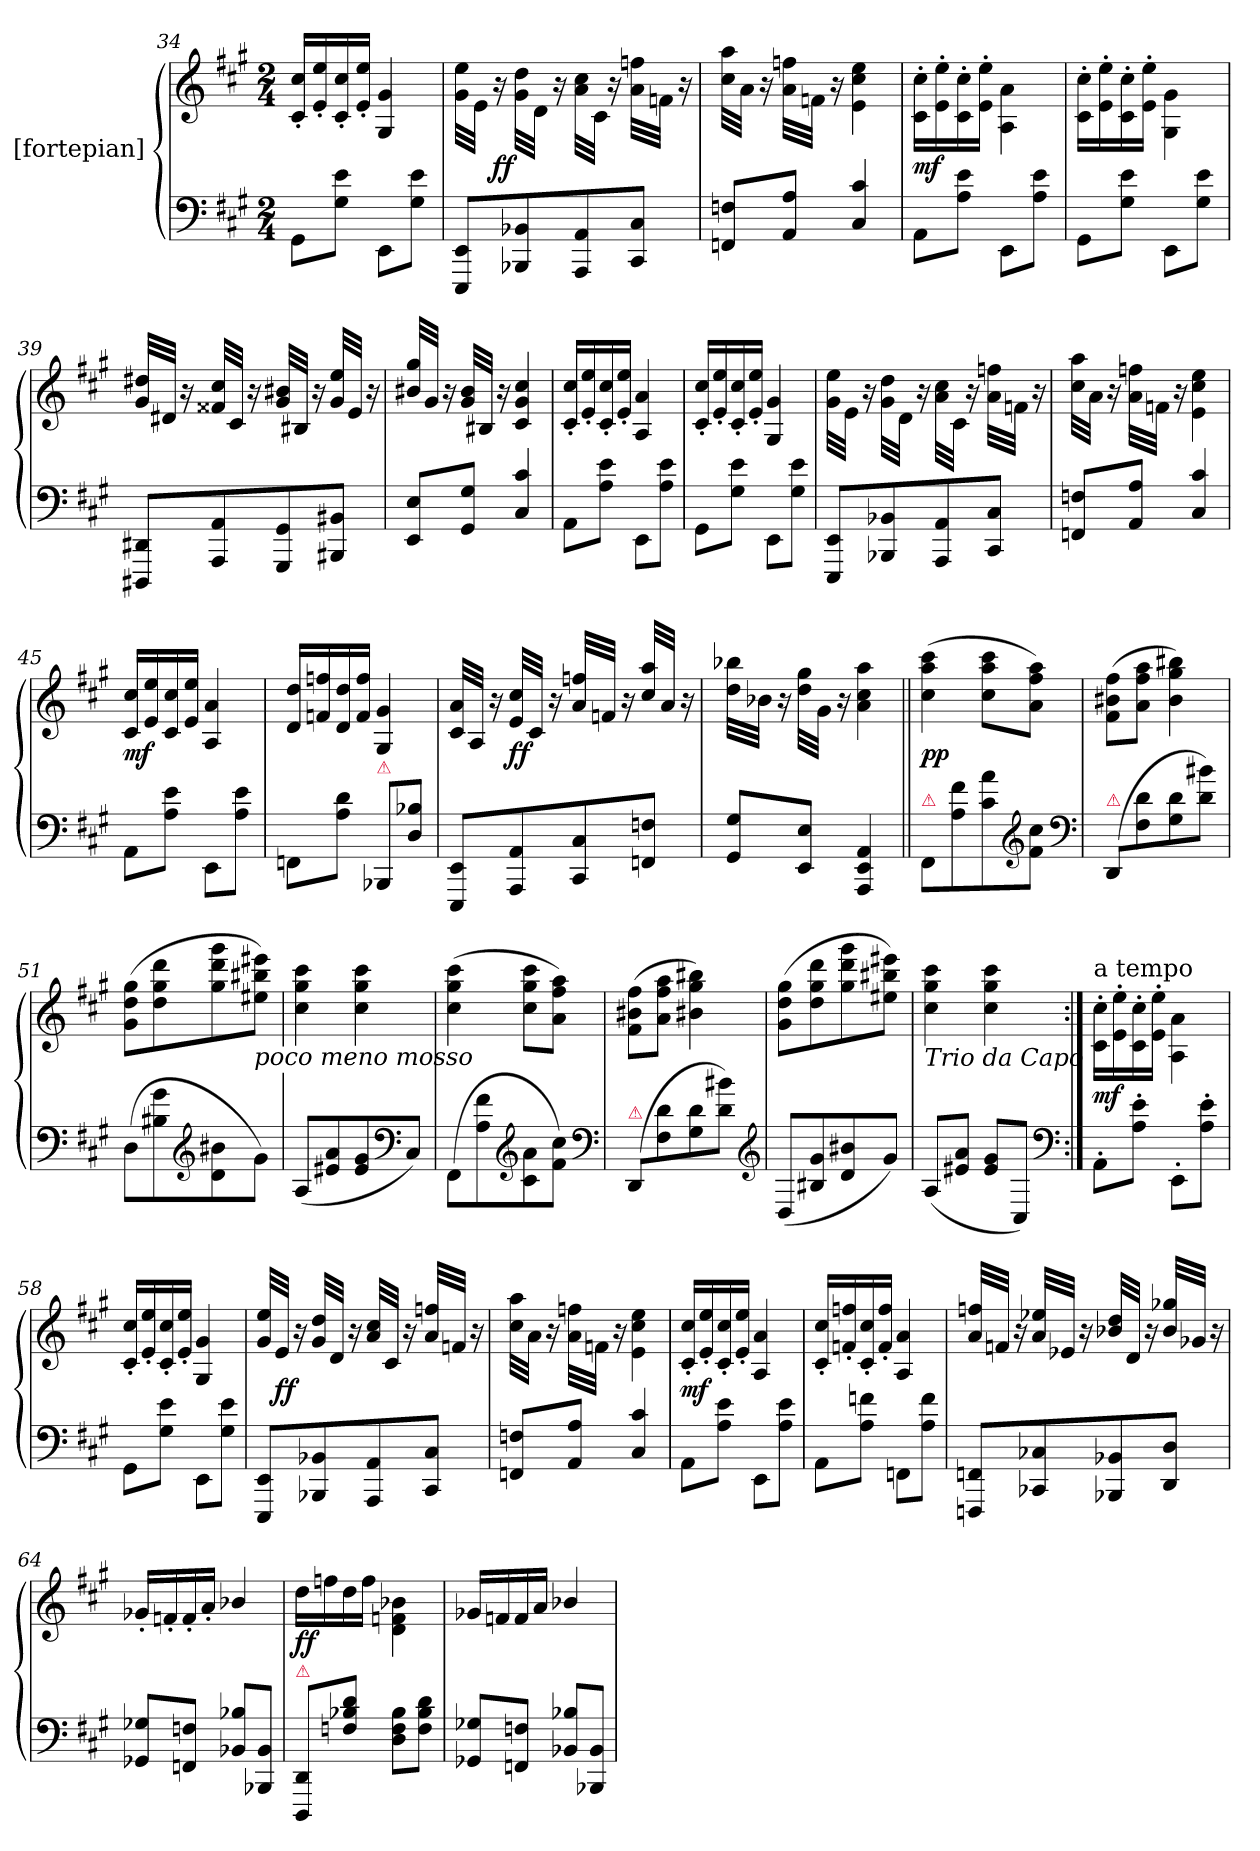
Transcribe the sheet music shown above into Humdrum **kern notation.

**kern	**kern	**dynam
*part2	*part1	*part1
*staff2	*staff1	*staff1
*I"[fortepian]	*I"[fortepian]	*
*clefF4	*clefG2	*
*k[f#c#g#]	*k[f#c#g#]	*
*f#:	*f#:	*
*M2/4	*M2/4	*
=34	=34	=34
8GG#\L	16c#'/ 16cc#'/LL	.
.	16e'/ 16ee'/	.
8G#\ 8e\J	16c#'/ 16cc#'/	.
.	16e'/ 16ee'/JJ	.
8EE\L	4G#/ 4g#/	.
8G#\ 8e\J	.	.
=35	=35	=35
8EEE/ 8EE/L	32g#\ 32ee\LLL	.
.	32e\JJJ	.
.	16r	ff
8BBB-X/ 8BB-X/	32g#\ 32dd\LLL	.
.	32d\JJJ	.
.	16r	.
8AAA/ 8AA/	32a\ 32cc#\LLL	.
.	32c#\JJJ	.
.	16r	.
8CC#/ 8C#/J	32a\ 32ffn\LLL	.
.	32fn\JJJ	.
.	16r	.
=36	=36	=36
8FFn/ 8Fn/L	32cc#\ 32aa\LLL	.
.	32a\JJJ	.
.	16r	.
8AA/ 8A/J	32a\ 32ffn\LLL	.
.	32fn\JJJ	.
.	16r	.
4C#/ 4c#/	4e\ 4cc#\ 4ee\	.
=37	=37	=37
8AA\L	16c#'\ 16cc#'\LL	mf
.	16e'\ 16ee'\	.
8A\ 8e\J	16c#'\ 16cc#'\	.
.	16e'\ 16ee'\JJ	.
8EE\L	4A\ 4a\	.
8A\ 8e\J	.	.
=38	=38	=38
8GG#\L	16c#'\ 16cc#'\LL	.
.	16e'\ 16ee'\	.
8G#\ 8e\J	16c#'\ 16cc#'\	.
.	16e'\ 16ee'\JJ	.
8EE\L	4G#\ 4g#\	.
8G#\ 8e\J	.	.
=39	=39	=39
8DDD#X/ 8DD#X/L	32g#/ 32dd#X/LLL	.
.	32d#X/JJJ	.
.	16r	.
8AAA/ 8AA/	32f##X/ 32cc#/LLL	.
.	32c#/JJJ	.
.	16r	.
8GGG#/ 8GG#/	32g#/ 32b#X/LLL	.
.	32B#X/JJJ	.
.	16r	.
8BBB#X/ 8BB#X/J	32g#/ 32ee/LLL	.
.	32e/JJJ	.
.	16r	.
=40	=40	=40
8EE/ 8E/L	32b#X/ 32gg#/LLL	.
.	32g#/JJJ	.
.	16r	.
8GG#/ 8G#/J	32g#/ 32b#/LLL	.
.	32B#X/JJJ	.
.	16r	.
4C#/ 4c#/	4c#/ 4g#/ 4cc#/	.
=41	=41	=41
8AA\L	16c#'/ 16cc#'/LL	.
.	16e'/ 16ee'/	.
8A\ 8e\J	16c#'/ 16cc#'/	.
.	16e'/ 16ee'/JJ	.
8EE\L	4A/ 4a/	.
8A\ 8e\J	.	.
=42	=42	=42
8GG#\L	16c#'/ 16cc#'/LL	.
.	16e'/ 16ee'/	.
8G#\ 8e\J	16c#'/ 16cc#'/	.
.	16e'/ 16ee'/JJ	.
8EE\L	4G#/ 4g#/	.
8G#\ 8e\J	.	.
=43	=43	=43
8EEE/ 8EE/L	32g#\ 32ee\LLL	.
.	32e\JJJ	.
.	16r	.
8BBB-X/ 8BB-X/	32g#\ 32dd\LLL	.
.	32d\JJJ	.
.	16r	.
8AAA/ 8AA/	32a\ 32cc#\LLL	.
.	32c#\JJJ	.
.	16r	.
8CC#/ 8C#/J	32a\ 32ffn\LLL	.
.	32fn\JJJ	.
.	16r	.
=44	=44	=44
8FFn/ 8Fn/L	32cc#\ 32aa\LLL	.
.	32a\JJJ	.
.	16r	.
8AA/ 8A/J	32a\ 32ffn\LLL	.
.	32fn\JJJ	.
.	16r	.
4C#/ 4c#/	4e\ 4cc#\ 4ee\	.
=45	=45	=45
8AA\L	16c#/ 16cc#/LL	mf
.	16e/ 16ee/	.
8A\ 8e\J	16c#/ 16cc#/	.
.	16e/ 16ee/JJ	.
8EE\L	4A/ 4a/	.
8A\ 8e\J	.	.
=46	=46	=46
8FFn\L	16d/ 16dd/LL	.
.	16fn/ 16ffn/	.
8A\ 8d\J	16d/ 16dd/	.
.	16f/ 16ff/JJ	.
!LO:TX:a:color=crimson:t=⚠	!	!
8BBB-X/L	4G#/ 4g#/	.
8D\ 8B-X\J	.	.
=47	=47	=47
8EEE/ 8EE/L	32c#/ 32a/LLL	.
.	32A/JJJ	.
.	16r	.
8AAA/ 8AA/	32e/ 32cc#/LLL	ff
.	32c#/JJJ	.
.	16r	.
8CC#/ 8C#/	32a/ 32ffn/LLL	.
.	32fn/JJJ	.
.	16r	.
8FFn/ 8Fn/J	32cc#/ 32aa/LLL	.
.	32a/JJJ	.
.	16r	.
=48	=48	=48
8GG#/ 8G#/L	32dd\ 32bb-X\LLL	.
.	32b-X\JJJ	.
.	16r	.
8EE/ 8E/J	32dd\ 32gg#\LLL	.
.	32g#\JJJ	.
.	16r	.
4AAA/ 4EE/ 4AA/	4a\ 4cc#\ 4aa\	.
=49||	=49||	=49||
!LO:TX:a:color=crimson:t=⚠	!	!
8FF#/L	(4cc#\ 4aa\ 4ccc#\	pp
8A\ 8f#\	.	.
8c#\ 8a\	8cc#\ 8aa\ 8ccc#\L	.
*clefG2	*	*
8f#\ 8cc#\J	8a\ 8ff#\ 8aa\J)	.
*clefF4	*	*
=50	=50	=50
!LO:TX:a:color=crimson:t=⚠	!	!
(8DD/L	(8f#\ 8b#X\ 8ff#\L	.
8F#\ 8d\	8a\ 8ff#\ 8aa\J	.
8G#\ 8d\	4b#\ 4gg#\ 4bb#X\)	.
8d\ 8b#X\J)	.	.
=51	=51	=51
(8D\L	(8g#\ 8dd\ 8gg#\L	.
8B#X\ 8g#\	8dd\ 8gg#\ 8ddd\	.
*clefG2	*	*
8d\ 8b#X\	8gg#\ 8ddd\ 8ggg#\	.
!	!LO:TX:b:i:t=poco meno mosso	!
8g#\J)	8ee#X\ 8bb#X\ 8eee#X\J)	.
=52	=52	=52
(8A/L	4cc#\ 4gg#\ 4ccc#\	.
8e#X/ 8a/	.	.
8e#/ 8g#/	4cc#\ 4gg#\ 4ccc#\	.
*clefF4	*	*
8C#/J)	.	.
=53	=53	=53
(8FF#\L	(4cc#\ 4gg#\ 4ccc#\	.
8A\ 8f#\	.	.
*clefG2	*	*
8c#\ 8a\	8cc#\ 8gg#\ 8ccc#\L	.
8f#\ 8cc#\J)	8a\ 8ff#\ 8aa\J)	.
*clefF4	*	*
=54	=54	=54
!LO:TX:a:color=crimson:t=⚠	!	!
(8DD/L	(8f#\ 8b#X\ 8ff#\L	.
8F#\ 8d\	8a\ 8ff#\ 8aa\J	.
8G#\ 8d\	4b#X\ 4gg#\ 4bb#X\)	.
8d\ 8b#X\J)	.	.
*clefG2	*	*
=55	=55	=55
(8D/L	(8g#\ 8dd\ 8gg#\L	.
8B#X/ 8g#/	8dd\ 8gg#\ 8ddd\	.
8d/ 8b#X/	8gg#\ 8ddd\ 8ggg#\	.
8g#/J)	8ee#X\ 8bb#X\ 8eee#X\J)	.
=56	=56	=56
!	!LO:TX:b:i:t=Trio da Capo	!
(>8A/L	4cc#\ 4gg#\ 4ccc#\	.
8e#X/ 8a/J	.	.
8e#/ 8g#/L	4cc#\ 4gg#\ 4ccc#\	.
8C#/J)	.	.
*clefF4	*	*
=57:|!	=57:|!	=57:|!
!	!LO:TX:a:t=a tempo	!
8AA'\L	16c#'\ 16cc#'\LL	mf
.	16e'\ 16ee'\	.
8A'\ 8e'\J	16c#'\ 16cc#'\	.
.	16e'\ 16ee'\JJ	.
8EE'\L	4A\ 4a\	.
8A'\ 8e'\J	.	.
=58	=58	=58
8GG#\L	16c#'/ 16cc#'/LL	.
.	16e'/ 16ee'/	.
8G#\ 8e\J	16c#'/ 16cc#'/	.
.	16e'/ 16ee'/JJ	.
8EE\L	4G#/ 4g#/	.
8G#\ 8e\J	.	.
=59	=59	=59
8EEE/ 8EE/L	32g#/ 32ee/LLL	.
.	32e/JJJ	ff
.	16r	.
8BBB-X/ 8BB-X/	32g#/ 32dd/LLL	.
.	32d/JJJ	.
.	16r	.
8AAA/ 8AA/	32a/ 32cc#/LLL	.
.	32c#/JJJ	.
.	16r	.
8CC#/ 8C#/J	32a/ 32ffn/LLL	.
.	32fn/JJJ	.
.	16r	.
=60	=60	=60
8FFn/ 8Fn/L	32cc#\ 32aa\LLL	.
.	32a\JJJ	.
.	16r	.
8AA/ 8A/J	32a\ 32ffn\LLL	.
.	32fn\JJJ	.
.	16r	.
4C#/ 4c#/	4e\ 4cc#\ 4ee\	.
=61	=61	=61
8AA\L	16c#'/ 16cc#'/LL	mf
.	16e'/ 16ee'/	.
8A\ 8e\J	16c#'/ 16cc#'/	.
.	16e'/ 16ee'/JJ	.
8EE\L	4A/ 4a/	.
8A\ 8e\J	.	.
=62	=62	=62
8AA\L	16c#'/ 16cc#'/LL	.
.	16fn'/ 16ffn'/	.
8A\ 8fn\J	16c#'/ 16cc#'/	.
.	16f'/ 16ff'/JJ	.
8FFn\L	4A/ 4a/	.
8A\ 8f\J	.	.
=63	=63	=63
8FFFn/ 8FFn/L	32a/ 32ffn/LLL	.
.	32fn/JJJ	.
.	16r	.
8CC-X/ 8C-X/	32a/ 32ee-X/LLL	.
.	32e-X/JJJ	.
.	16r	.
8BBB-X/ 8BB-X/	32b-X/ 32dd/LLL	.
.	32d/JJJ	.
.	16r	.
8DD/ 8D/J	32b-/ 32gg-X/LLL	.
.	32g-X/JJJ	.
.	16r	.
=64	=64	=64
8GG-X/ 8G-X/L	16g-X'/LL	.
.	16fn'/	.
8FFn/ 8Fn/J	16f'/	.
.	16a'/JJ	.
8BB-X/ 8B-X/L	4b-X/	.
8BBB-X/ 8BB-/J	.	.
=65	=65	=65
!LO:TX:a:color=crimson:t=⚠	!	!
8DDD/ 8DD/L	16dd\LL	ff
.	16ffn\	.
8Fn\ 8B-X\ 8d\J	16dd\	.
.	16ff\JJ	.
8D\ 8F\ 8B-\L	4d\ 4fn\ 4b-X\	.
8F\ 8B-\ 8d\J	.	.
=66	=66	=66
8GG-X/ 8G-X/L	16g-X/LL	.
.	16fn/	.
8FFn/ 8Fn/J	16f/	.
.	16a/JJ	.
8BB-X/ 8B-X/L	4b-X/	.
8BBB-X/ 8BB-/J	.	.
=	=	=
*-	*-	*-
